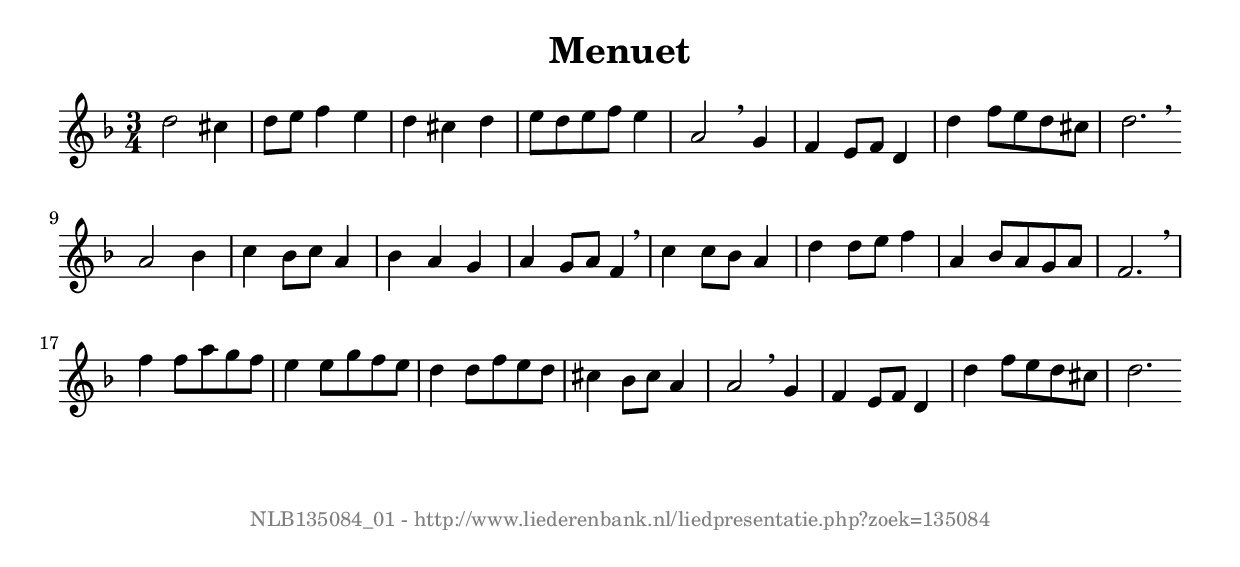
%
% produced by wce2krn 1.64 (7 June 2014)
%
\version"2.16"
#(append! paper-alist '(("long" . (cons (* 210 mm) (* 2000 mm)))))
#(set-default-paper-size "long")
sb = {\breathe}
mBreak = {\breathe }
bBreak = {\breathe }
x = {\once\override NoteHead #'style = #'cross }
gl=\glissando
itime={\override Staff.TimeSignature #'stencil = ##f }
ficta = {\once\set suggestAccidentals = ##t}
fine = {\once\override Score.RehearsalMark #'self-alignment-X = #1 \mark \markup {\italic{Fine}}}
dc = {\once\override Score.RehearsalMark #'self-alignment-X = #1 \mark \markup {\italic{D.C.}}}
dcf = {\once\override Score.RehearsalMark #'self-alignment-X = #1 \mark \markup {\italic{D.C. al Fine}}}
dcc = {\once\override Score.RehearsalMark #'self-alignment-X = #1 \mark \markup {\italic{D.C. al Coda}}}
ds = {\once\override Score.RehearsalMark #'self-alignment-X = #1 \mark \markup {\italic{D.S.}}}
dsf = {\once\override Score.RehearsalMark #'self-alignment-X = #1 \mark \markup {\italic{D.S. al Fine}}}
dsc = {\once\override Score.RehearsalMark #'self-alignment-X = #1 \mark \markup {\italic{D.S. al Coda}}}
pv = {\set Score.repeatCommands = #'((volta "1"))}
sv = {\set Score.repeatCommands = #'((volta "2"))}
tv = {\set Score.repeatCommands = #'((volta "3"))}
qv = {\set Score.repeatCommands = #'((volta "4"))}
xv = {\set Score.repeatCommands = #'((volta #f))}
\header{ tagline = ""
title = "Menuet"
}
\score {{
\key d \minor
\relative g'
{
\set melismaBusyProperties = #'()
\time 3/4
\tempo 4=120
\override Score.MetronomeMark #'transparent = ##t
\override Score.RehearsalMark #'break-visibility = #(vector #t #t #f)
d'2 cis4 d8 e f4 e d cis d e8 d e f e4 a,2 \sb g4 f e8 f d4 d' f8 e d cis d2. \bar ":|:" \bBreak
a2 bes4 c bes8 c a4 bes a g a g8 a f4 \sb c' c8 bes a4 d d8 e f4 a, bes8 a g a f2. \mBreak \bar "|"
f'4 f8 a g f e4 e8 g f e d4 d8 f e d cis4 bes8 cis a4 a2 \sb g4 f e8 f d4 d' f8 e d cis d2. \bar":|"
 }}
 \midi { }
 \layout {
            indent = 0.0\cm
}
}
\markup { \vspace #0 } \markup { \with-color #grey \fill-line { \center-column { \smaller "NLB135084_01 - http://www.liederenbank.nl/liedpresentatie.php?zoek=135084" } } }
